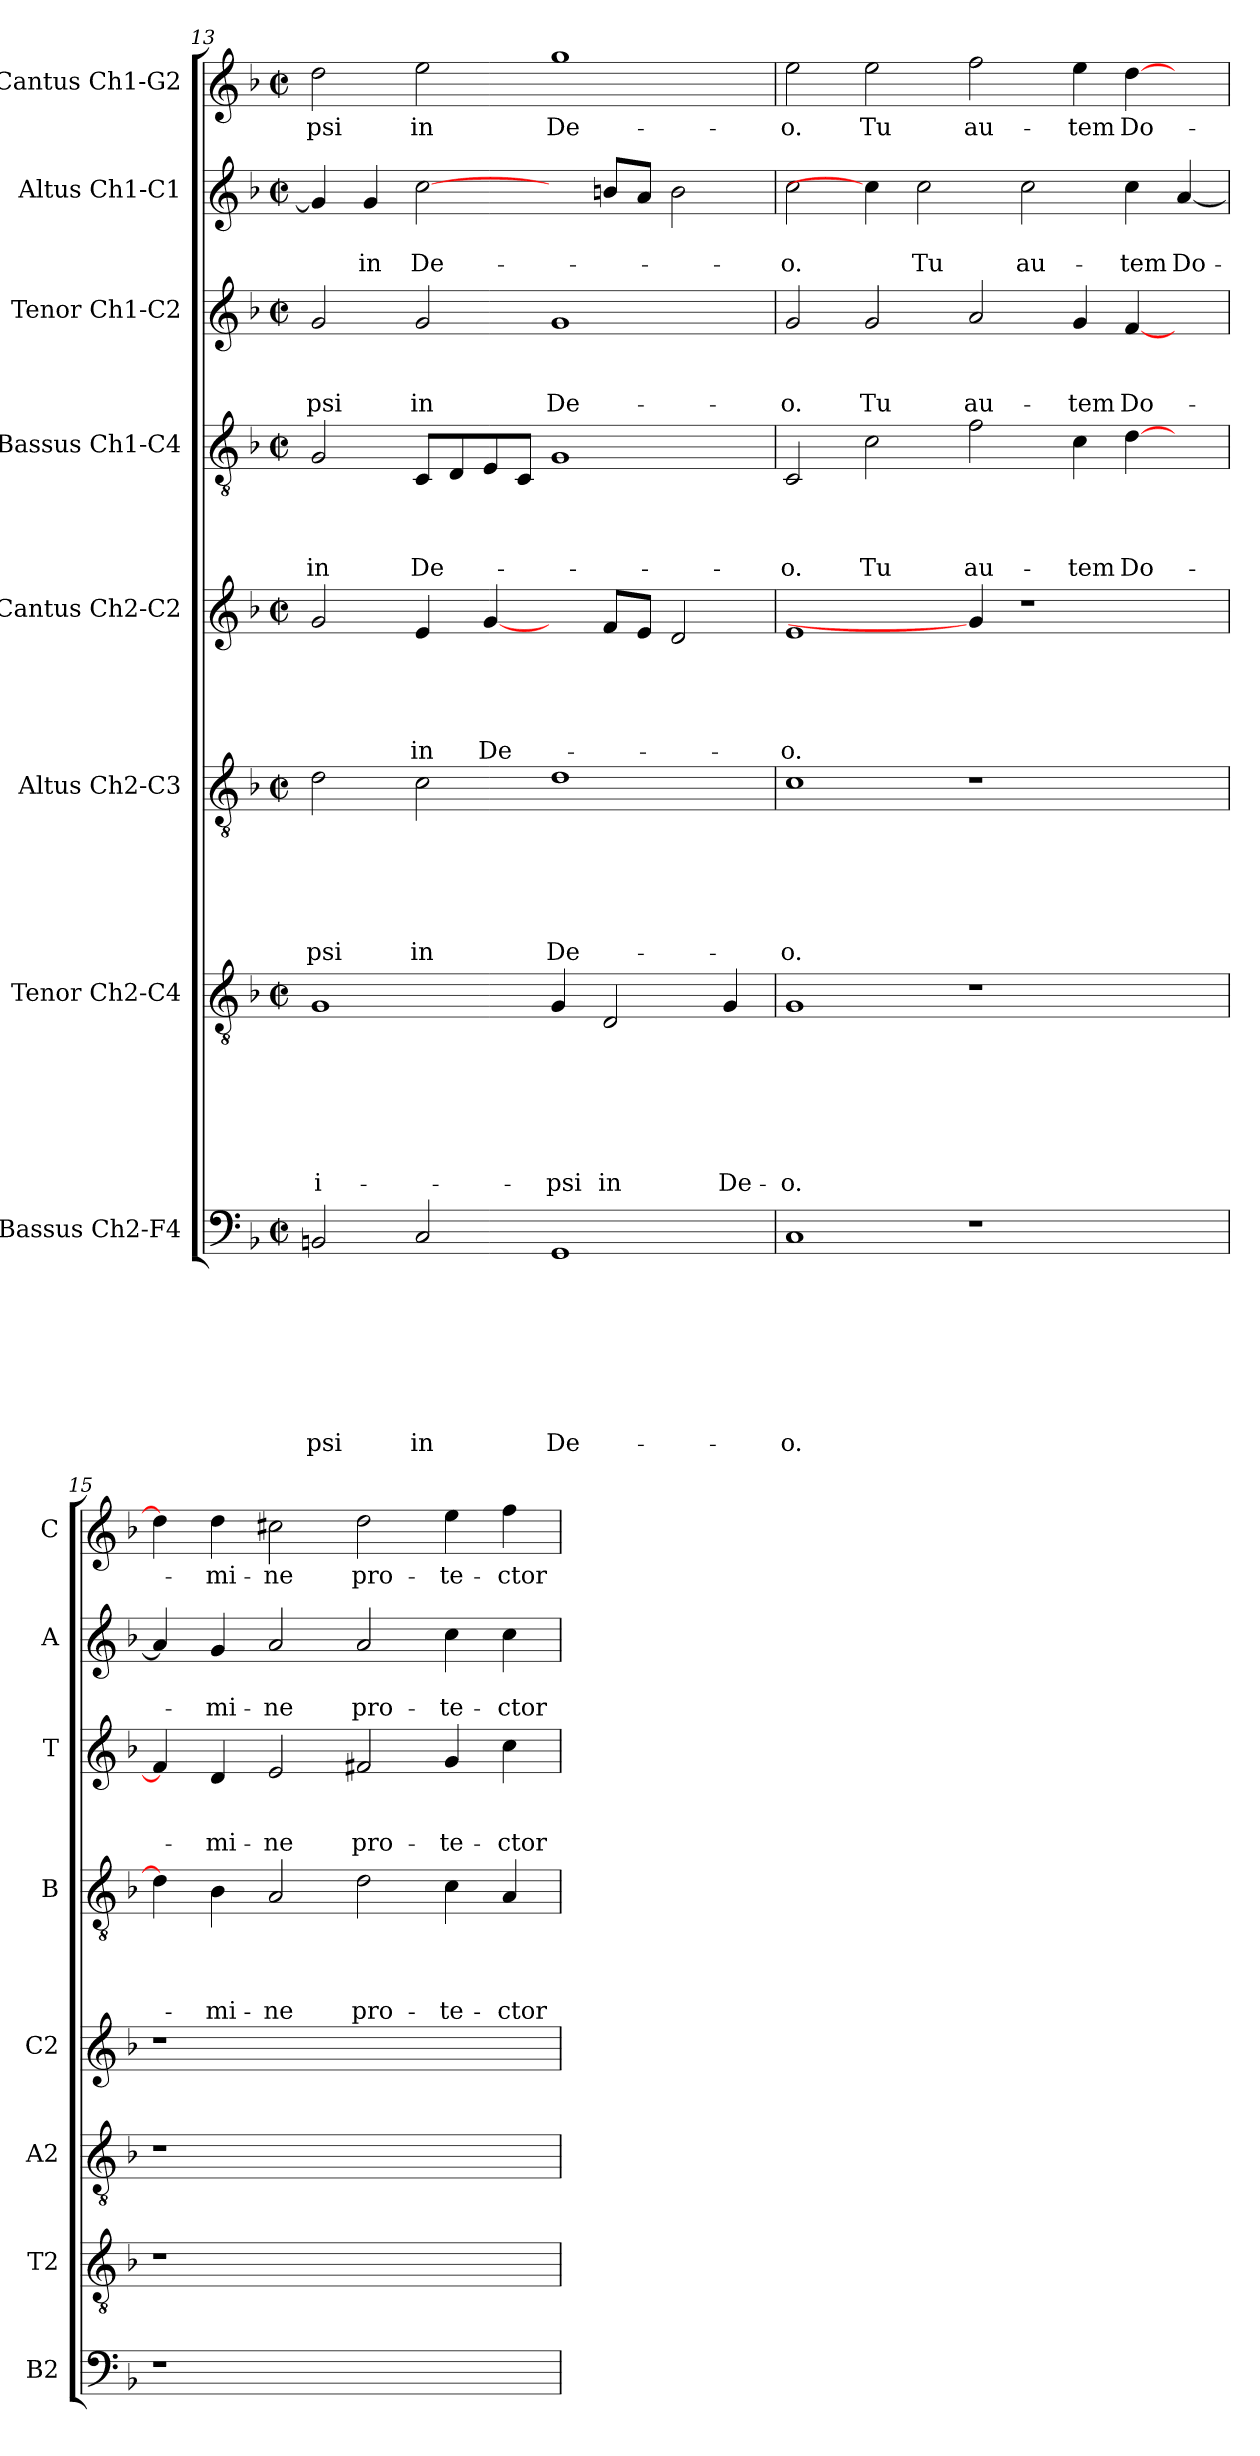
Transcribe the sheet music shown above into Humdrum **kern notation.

**kern	**text	**text	**text	**text	**text	**text	**text	**text	**kern	**text	**text	**text	**text	**text	**text	**text	**kern	**text	**text	**text	**text	**text	**text	**kern	**text	**text	**text	**text	**text	**kern	**text	**text	**text	**text	**kern	**text	**text	**text	**kern	**text	**text	**kern	**text
*part8	*part8	*part8	*part8	*part8	*part8	*part8	*part8	*part8	*part7	*part7	*part7	*part7	*part7	*part7	*part7	*part7	*part6	*part6	*part6	*part6	*part6	*part6	*part6	*part5	*part5	*part5	*part5	*part5	*part5	*part4	*part4	*part4	*part4	*part4	*part3	*part3	*part3	*part3	*part2	*part2	*part2	*part1	*part1
*staff8	*staff8	*staff8	*staff8	*staff8	*staff8	*staff8	*staff8	*staff8	*staff7	*staff7	*staff7	*staff7	*staff7	*staff7	*staff7	*staff7	*staff6	*staff6	*staff6	*staff6	*staff6	*staff6	*staff6	*staff5	*staff5	*staff5	*staff5	*staff5	*staff5	*staff4	*staff4	*staff4	*staff4	*staff4	*staff3	*staff3	*staff3	*staff3	*staff2	*staff2	*staff2	*staff1	*staff1
*I"Bassus Ch2-F4	*	*	*	*	*	*	*	*	*I"Tenor Ch2-C4	*	*	*	*	*	*	*	*I"Altus Ch2-C3	*	*	*	*	*	*	*I"Cantus Ch2-C2	*	*	*	*	*	*I"Bassus Ch1-C4	*	*	*	*	*I"Tenor Ch1-C2	*	*	*	*I"Altus Ch1-C1	*	*	*I"Cantus Ch1-G2	*
*I'B2	*	*	*	*	*	*	*	*	*I'T2	*	*	*	*	*	*	*	*I'A2	*	*	*	*	*	*	*I'C2	*	*	*	*	*	*I'B	*	*	*	*	*I'T	*	*	*	*I'A	*	*	*I'C	*
!!LO:LB:g=z
*clefF4	*	*	*	*	*	*	*	*	*clefGv2	*	*	*	*	*	*	*	*clefGv2	*	*	*	*	*	*	*clefG2	*	*	*	*	*	*clefGv2	*	*	*	*	*clefG2	*	*	*	*clefG2	*	*	*clefG2	*
*k[b-]	*	*	*	*	*	*	*	*	*k[b-]	*	*	*	*	*	*	*	*k[b-]	*	*	*	*	*	*	*k[b-]	*	*	*	*	*	*k[b-]	*	*	*	*	*k[b-]	*	*	*	*k[b-]	*	*	*k[b-]	*
*F:	*	*	*	*	*	*	*	*	*F:	*	*	*	*	*	*	*	*F:	*	*	*	*	*	*	*F:	*	*	*	*	*	*F:	*	*	*	*	*F:	*	*	*	*F:	*	*	*F:	*
*M2/2	*	*	*	*	*	*	*	*	*M2/2	*	*	*	*	*	*	*	*M2/2	*	*	*	*	*	*	*M2/2	*	*	*	*	*	*M2/2	*	*	*	*	*M2/2	*	*	*	*M2/2	*	*	*M2/2	*
*met(c|)	*	*	*	*	*	*	*	*	*met(c|)	*	*	*	*	*	*	*	*met(c|)	*	*	*	*	*	*	*met(c|)	*	*	*	*	*	*met(c|)	*	*	*	*	*met(c|)	*	*	*	*met(c|)	*	*	*met(c|)	*
=13	=13	=13	=13	=13	=13	=13	=13	=13	=13	=13	=13	=13	=13	=13	=13	=13	=13	=13	=13	=13	=13	=13	=13	=13	=13	=13	=13	=13	=13	=13	=13	=13	=13	=13	=13	=13	=13	=13	=13	=13	=13	=13	=13
!	!	!	!	!	!	!	!	!LO:LY:b	!	!	!	!	!	!	!	!LO:LY:b	!	!	!	!	!	!	!LO:LY:b	!	!	!	!	!	!	!	!	!	!	!LO:LY:b	!	!	!	!LO:LY:b	!	!	!	!	!LO:LY:b
2BBn/	.	.	.	.	.	.	.	-psi	1G	.	.	.	.	.	.	i-	2d\	.	.	.	.	.	-psi	2g/	.	.	.	.	.	2G/	.	.	.	in	2g/	.	.	-psi	4g/]	.	.	2dd\	-psi
!	!	!	!	!	!	!	!	!	!	!	!	!	!	!	!	!	!	!	!	!	!	!	!	!	!	!	!	!	!	!	!	!	!	!	!	!	!	!	!	!	!LO:LY:b	!	!
.	.	.	.	.	.	.	.	.	.	.	.	.	.	.	.	.	.	.	.	.	.	.	.	.	.	.	.	.	.	.	.	.	.	.	.	.	.	.	4g/	.	in	.	.
!	!	!	!	!	!	!	!	!LO:LY:b	!	!	!	!	!	!	!	!	!	!	!	!	!	!	!LO:LY:b	!	!	!	!	!	!LO:LY:b	!	!	!	!	!LO:LY:b	!	!	!	!LO:LY:b	!	!	!LO:LY:b	!	!LO:LY:b
2C/	.	.	.	.	.	.	.	in	.	.	.	.	.	.	.	.	2c\	.	.	.	.	.	in	4e/	.	.	.	.	in	8C/L	.	.	.	De-	2g/	.	.	in	[2cc\	.	De-	2ee\	in
.	.	.	.	.	.	.	.	.	.	.	.	.	.	.	.	.	.	.	.	.	.	.	.	.	.	.	.	.	.	8D/	.	.	.	.	.	.	.	.	.	.	.	.	.
!	!	!	!	!	!	!	!	!	!	!	!	!	!	!	!	!	!	!	!	!	!	!	!	!	!	!	!	!	!LO:LY:b	!	!	!	!	!	!	!	!	!	!	!	!	!	!
.	.	.	.	.	.	.	.	.	.	.	.	.	.	.	.	.	.	.	.	.	.	.	.	[4g/	.	.	.	.	De-	8E/	.	.	.	.	.	.	.	.	.	.	.	.	.
.	.	.	.	.	.	.	.	.	.	.	.	.	.	.	.	.	.	.	.	.	.	.	.	.	.	.	.	.	.	8C/J	.	.	.	.	.	.	.	.	.	.	.	.	.
!	!	!	!	!	!	!	!	!LO:LY:b	!	!	!	!	!	!	!	!LO:LY:b	!	!	!	!	!	!	!LO:LY:b	!	!	!	!	!	!	!	!	!	!	!	!	!	!	!LO:LY:b	!	!	!	!	!LO:LY:b
1GG	.	.	.	.	.	.	.	De-	4G/	.	.	.	.	.	.	-psi	1d	.	.	.	.	.	De-	4ryy	.	.	.	.	.	1G	.	.	.	.	1g	.	.	De-	4ryy	.	.	1gg	De-
!	!	!	!	!	!	!	!	!	!	!	!	!	!	!	!	!LO:LY:b	!	!	!	!	!	!	!	!	!	!	!	!	!	!	!	!	!	!	!	!	!	!	!	!	!	!	!
.	.	.	.	.	.	.	.	.	2D/	.	.	.	.	.	.	in	.	.	.	.	.	.	.	8f/L	.	.	.	.	.	.	.	.	.	.	.	.	.	.	8bn/L	.	.	.	.
.	.	.	.	.	.	.	.	.	.	.	.	.	.	.	.	.	.	.	.	.	.	.	.	8e/J	.	.	.	.	.	.	.	.	.	.	.	.	.	.	8a/J	.	.	.	.
.	.	.	.	.	.	.	.	.	.	.	.	.	.	.	.	.	.	.	.	.	.	.	.	2d/	.	.	.	.	.	.	.	.	.	.	.	.	.	.	2b\	.	.	.	.
!	!	!	!	!	!	!	!	!	!	!	!	!	!	!	!	!LO:LY:b	!	!	!	!	!	!	!	!	!	!	!	!	!	!	!	!	!	!	!	!	!	!	!	!	!	!	!
.	.	.	.	.	.	.	.	.	4G/	.	.	.	.	.	.	De-	.	.	.	.	.	.	.	.	.	.	.	.	.	.	.	.	.	.	.	.	.	.	.	.	.	.	.
=14	=14	=14	=14	=14	=14	=14	=14	=14	=14	=14	=14	=14	=14	=14	=14	=14	=14	=14	=14	=14	=14	=14	=14	=14	=14	=14	=14	=14	=14	=14	=14	=14	=14	=14	=14	=14	=14	=14	=14	=14	=14	=14	=14
!	!	!	!	!	!	!	!	!LO:LY:b	!	!	!	!	!	!	!	!LO:LY:b	!	!	!	!	!	!	!LO:LY:b	!	!	!	!	!	!LO:LY:b	!	!	!	!	!LO:LY:b	!	!	!	!LO:LY:b	!	!	!LO:LY:b	!	!LO:LY:b
1C	.	.	.	.	.	.	.	-o.	1G	.	.	.	.	.	.	-o.	1c	.	.	.	.	.	-o.	1e	.	.	.	.	-o.	2C/	.	.	.	-o.	2g/	.	.	-o.	2cc\	.	-o.	2ee\	-o.
!	!	!	!	!	!	!	!	!	!	!	!	!	!	!	!	!	!	!	!	!	!	!	!	!	!	!	!	!	!	!	!	!	!	!LO:LY:b	!	!	!	!LO:LY:b	!	!	!	!	!LO:LY:b
.	.	.	.	.	.	.	.	.	.	.	.	.	.	.	.	.	.	.	.	.	.	.	.	.	.	.	.	.	.	2c\	.	.	.	Tu	2g/	.	.	Tu	4cc\]	.	.	2ee\	Tu
!	!	!	!	!	!	!	!	!	!	!	!	!	!	!	!	!	!	!	!	!	!	!	!	!	!	!	!	!	!	!	!	!	!	!	!	!	!	!	!	!	!LO:LY:b	!	!
.	.	.	.	.	.	.	.	.	.	.	.	.	.	.	.	.	.	.	.	.	.	.	.	.	.	.	.	.	.	.	.	.	.	.	.	.	.	.	2cc\	.	Tu	.	.
!	!	!	!	!	!	!	!	!	!	!	!	!	!	!	!	!	!	!	!	!	!	!	!	!	!	!	!	!	!	!	!	!	!	!LO:LY:b	!	!	!	!LO:LY:b	!	!	!	!	!LO:LY:b
1r	.	.	.	.	.	.	.	.	1r	.	.	.	.	.	.	.	1r	.	.	.	.	.	.	4g/]	.	.	.	.	.	2f\	.	.	.	au-	2a/	.	.	au-	.	.	.	2ff\	au-
!	!	!	!	!	!	!	!	!	!	!	!	!	!	!	!	!	!	!	!	!	!	!	!	!	!	!	!	!	!	!	!	!	!	!	!	!	!	!	!	!	!LO:LY:b	!	!
.	.	.	.	.	.	.	.	.	.	.	.	.	.	.	.	.	.	.	.	.	.	.	.	1r	.	.	.	.	.	.	.	.	.	.	.	.	.	.	2cc\	.	au-	.	.
!	!	!	!	!	!	!	!	!	!	!	!	!	!	!	!	!	!	!	!	!	!	!	!	!	!	!	!	!	!	!	!	!	!	!LO:LY:b	!	!	!	!LO:LY:b	!	!	!	!	!LO:LY:b
.	.	.	.	.	.	.	.	.	.	.	.	.	.	.	.	.	.	.	.	.	.	.	.	.	.	.	.	.	.	4c\	.	.	.	-tem	4g/	.	.	-tem	.	.	.	4ee\	-tem
!	!	!	!	!	!	!	!	!	!	!	!	!	!	!	!	!	!	!	!	!	!	!	!	!	!	!	!	!	!	!	!	!	!	!LO:LY:b	!	!	!	!LO:LY:b	!	!	!LO:LY:b	!	!LO:LY:b
.	.	.	.	.	.	.	.	.	.	.	.	.	.	.	.	.	.	.	.	.	.	.	.	.	.	.	.	.	.	[4d\	.	.	.	Do-	[4f/	.	.	Do-	4cc\	.	-tem	[4dd\	Do-
!	!	!	!	!	!	!	!	!	!	!	!	!	!	!	!	!	!	!	!	!	!	!	!	!	!	!	!	!	!	!	!	!	!	!	!	!	!	!	!	!	!LO:LY:b	!	!
4ryy	.	.	.	.	.	.	.	.	4ryy	.	.	.	.	.	.	.	4ryy	.	.	.	.	.	.	.	.	.	.	.	.	4ryy	.	.	.	.	4ryy	.	.	.	[4a/	.	Do-	4ryy	.
=15	=15	=15	=15	=15	=15	=15	=15	=15	=15	=15	=15	=15	=15	=15	=15	=15	=15	=15	=15	=15	=15	=15	=15	=15	=15	=15	=15	=15	=15	=15	=15	=15	=15	=15	=15	=15	=15	=15	=15	=15	=15	=15	=15
1r	.	.	.	.	.	.	.	.	1r	.	.	.	.	.	.	.	1r	.	.	.	.	.	.	1r	.	.	.	.	.	4d\]	.	.	.	.	4f/]	.	.	.	4a/]	.	.	4dd\]	.
!	!	!	!	!	!	!	!	!	!	!	!	!	!	!	!	!	!	!	!	!	!	!	!	!	!	!	!	!	!	!	!	!	!	!LO:LY:b	!	!	!	!LO:LY:b	!	!	!LO:LY:b	!	!LO:LY:b
.	.	.	.	.	.	.	.	.	.	.	.	.	.	.	.	.	.	.	.	.	.	.	.	.	.	.	.	.	.	4B-\	.	.	.	-mi-	4d/	.	.	-mi-	4g/	.	-mi-	4dd\	-mi-
!	!	!	!	!	!	!	!	!	!	!	!	!	!	!	!	!	!	!	!	!	!	!	!	!	!	!	!	!	!	!	!	!	!	!LO:LY:b	!	!	!	!LO:LY:b	!	!	!LO:LY:b	!	!LO:LY:b
.	.	.	.	.	.	.	.	.	.	.	.	.	.	.	.	.	.	.	.	.	.	.	.	.	.	.	.	.	.	2A/	.	.	.	-ne	2e/	.	.	-ne	2a/	.	-ne	2cc#X\	-ne
!	!	!	!	!	!	!	!	!	!	!	!	!	!	!	!	!	!	!	!	!	!	!	!	!	!	!	!	!	!	!	!	!	!	!LO:LY:b	!	!	!	!LO:LY:b	!	!	!LO:LY:b	!	!LO:LY:b
1ryy	.	.	.	.	.	.	.	.	1ryy	.	.	.	.	.	.	.	1ryy	.	.	.	.	.	.	1ryy	.	.	.	.	.	2d\	.	.	.	pro-	2f#X/	.	.	pro-	2a/	.	pro-	2dd\	pro-
!	!	!	!	!	!	!	!	!	!	!	!	!	!	!	!	!	!	!	!	!	!	!	!	!	!	!	!	!	!	!	!	!	!	!LO:LY:b	!	!	!	!LO:LY:b	!	!	!LO:LY:b	!	!LO:LY:b
.	.	.	.	.	.	.	.	.	.	.	.	.	.	.	.	.	.	.	.	.	.	.	.	.	.	.	.	.	.	4c\	.	.	.	-te-	4g/	.	.	-te-	4cc\	.	-te-	4ee\	-te-
!	!	!	!	!	!	!	!	!	!	!	!	!	!	!	!	!	!	!	!	!	!	!	!	!	!	!	!	!	!	!	!	!	!	!LO:LY:b	!	!	!	!LO:LY:b	!	!	!LO:LY:b	!	!LO:LY:b
.	.	.	.	.	.	.	.	.	.	.	.	.	.	.	.	.	.	.	.	.	.	.	.	.	.	.	.	.	.	4A/	.	.	.	-ctor	4cc\	.	.	-ctor	4cc\	.	-ctor	4ff\	-ctor
=	=	=	=	=	=	=	=	=	=	=	=	=	=	=	=	=	=	=	=	=	=	=	=	=	=	=	=	=	=	=	=	=	=	=	=	=	=	=	=	=	=	=	=
*-	*-	*-	*-	*-	*-	*-	*-	*-	*-	*-	*-	*-	*-	*-	*-	*-	*-	*-	*-	*-	*-	*-	*-	*-	*-	*-	*-	*-	*-	*-	*-	*-	*-	*-	*-	*-	*-	*-	*-	*-	*-	*-	*-
